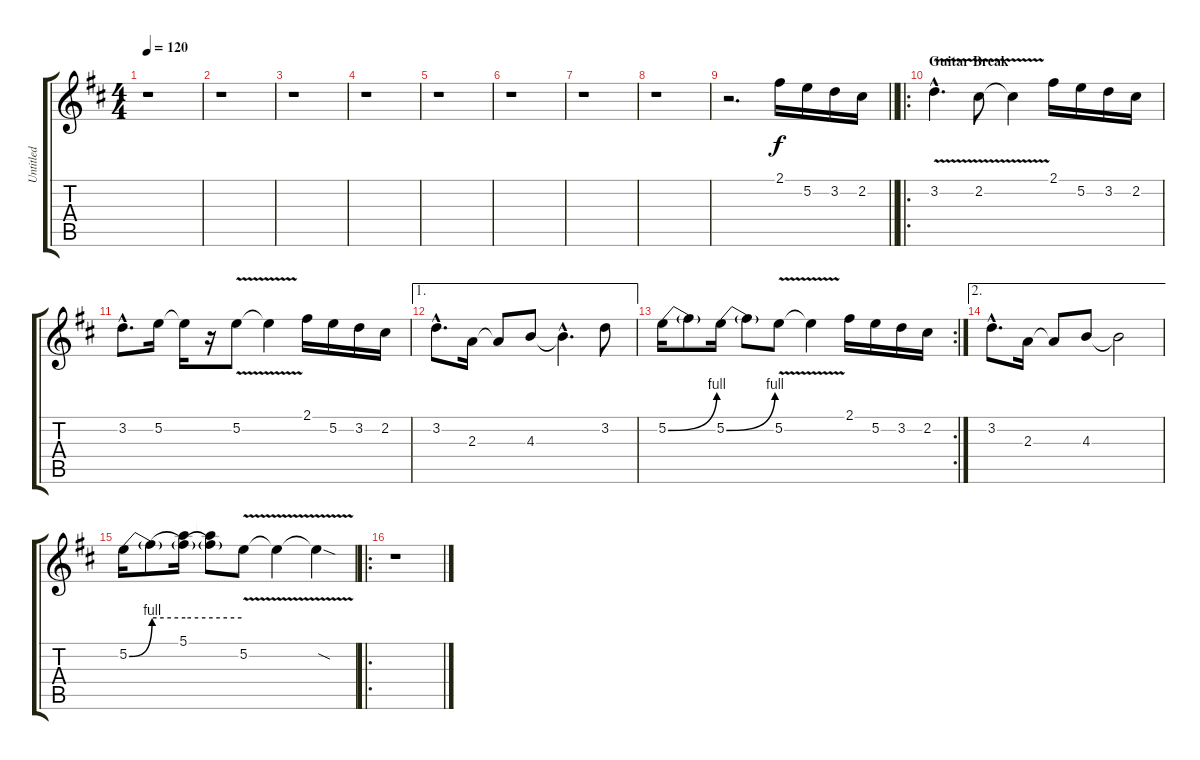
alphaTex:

\track ("Untitled" "Untitled") {instrument distortionguitar}
\staff {score tabs}
\tuning (E4 B3 G3 D3 A2 E2) {hide}
\ts (4 4)
\tempo 120
\clef g2
\ks d
r.1{dy f instrument distortionguitar} |
r.1 |
r.1 |
r.1 |
r.1 |
r.1 |
r.1 |
r.1 |
\barLineRight lightlight
r.2{d} 2.1.16 5.2.16 3.2.16 2.2.16 |
\ro
\section ("" "Guitar Break")
3.2{v hac}.4{d} 2.2{v}.8 2.2{t}.4 2.1.16 5.2.16 3.2.16 2.2.16 |
3.2{hac}.8{d} 5.2.16 5.2{t}.16 r.16 5.2{v}.8 5.2{v t}.4 2.1.16 5.2.16 3.2.16 2.2.16 |
\ae 1
3.2{hac}.8{d} 2.3.16 2.3{t}.8 4.3.8 4.3{hac t}.4{d} 3.2.8 |
\rc 2
5.2{be (bend 0 0 60 4)}.16 5.2{t}.8 5.2{be (bend 0 0 60 4)}.16 5.2{t}.8 5.2{v}.8 5.2{v t}.4 2.1.16 5.2.16 3.2.16 2.2.16 |
\ae 2
3.2{hac}.8{d} 2.3.16 2.3{t}.8 4.3.8 4.3{t}.2 |
5.2{be (bend 0 0 60 4)}.16 5.2{be (hold 0 4 60 4) t}.8 (5.1 5.2{be (hold 0 4 60 4) t}).16 (5.1{t} 5.2{t}).8 5.2{v}.8 5.2{v t}.4 5.2{sod t}.4 |
\ro
r.1
